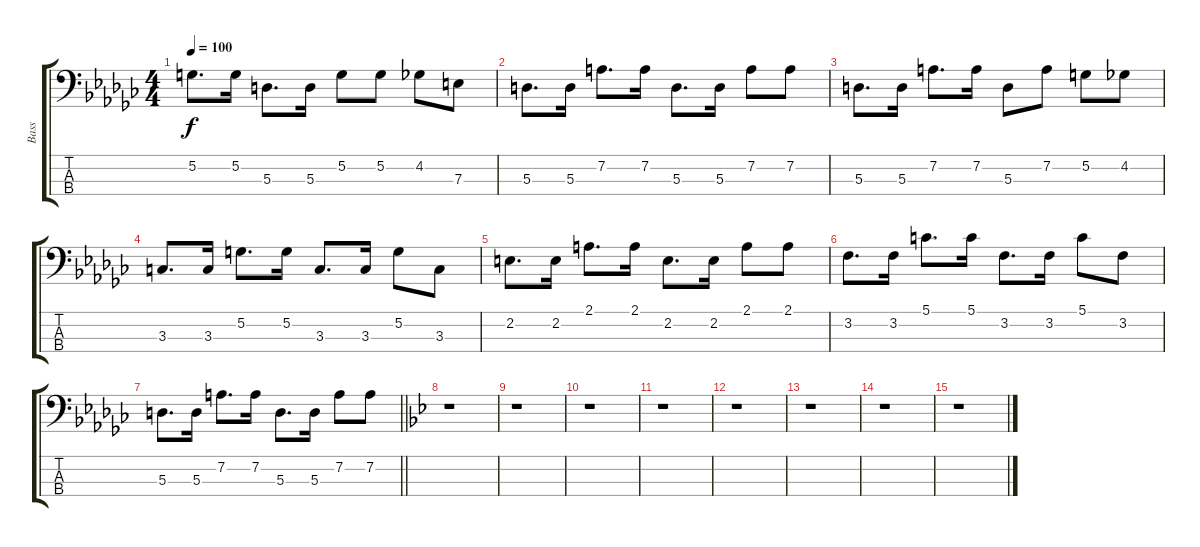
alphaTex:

\track ("Bass" "Bass") {instrument acousticbass}
\staff {score tabs}
\tuning (G2 D2 A1 E1) {hide}
\ts (4 4)
\tempo 100
\clef f4
\ks gb
5.2.8{d dy f} 5.2.16 5.3.8{d} 5.3.16 5.2.8 5.2.8 4.2.8 7.3.8 |
5.3.8{d} 5.3.16 7.2.8{d} 7.2.16 5.3.8{d} 5.3.16 7.2.8 7.2.8 |
5.3.8{d} 5.3.16 7.2.8{d} 7.2.16 5.3.8 7.2.8 5.2.8 4.2.8 |
3.3.8{d} 3.3.16 5.2.8{d} 5.2.16 3.3.8{d} 3.3.16 5.2.8 3.3.8 |
2.2.8{d} 2.2.16 2.1.8{d} 2.1.16 2.2.8{d} 2.2.16 2.1.8 2.1.8 |
3.2.8{d} 3.2.16 5.1.8{d} 5.1.16 3.2.8{d} 3.2.16 5.1.8 3.2.8 |
\barLineRight lightlight
5.3.8{d} 5.3.16 7.2.8{d} 7.2.16 5.3.8{d} 5.3.16 7.2.8 7.2.8 |
\ks bb
r.1 |
r.1 |
r.1 |
r.1 |
r.1 |
r.1 |
r.1 |
r.1
